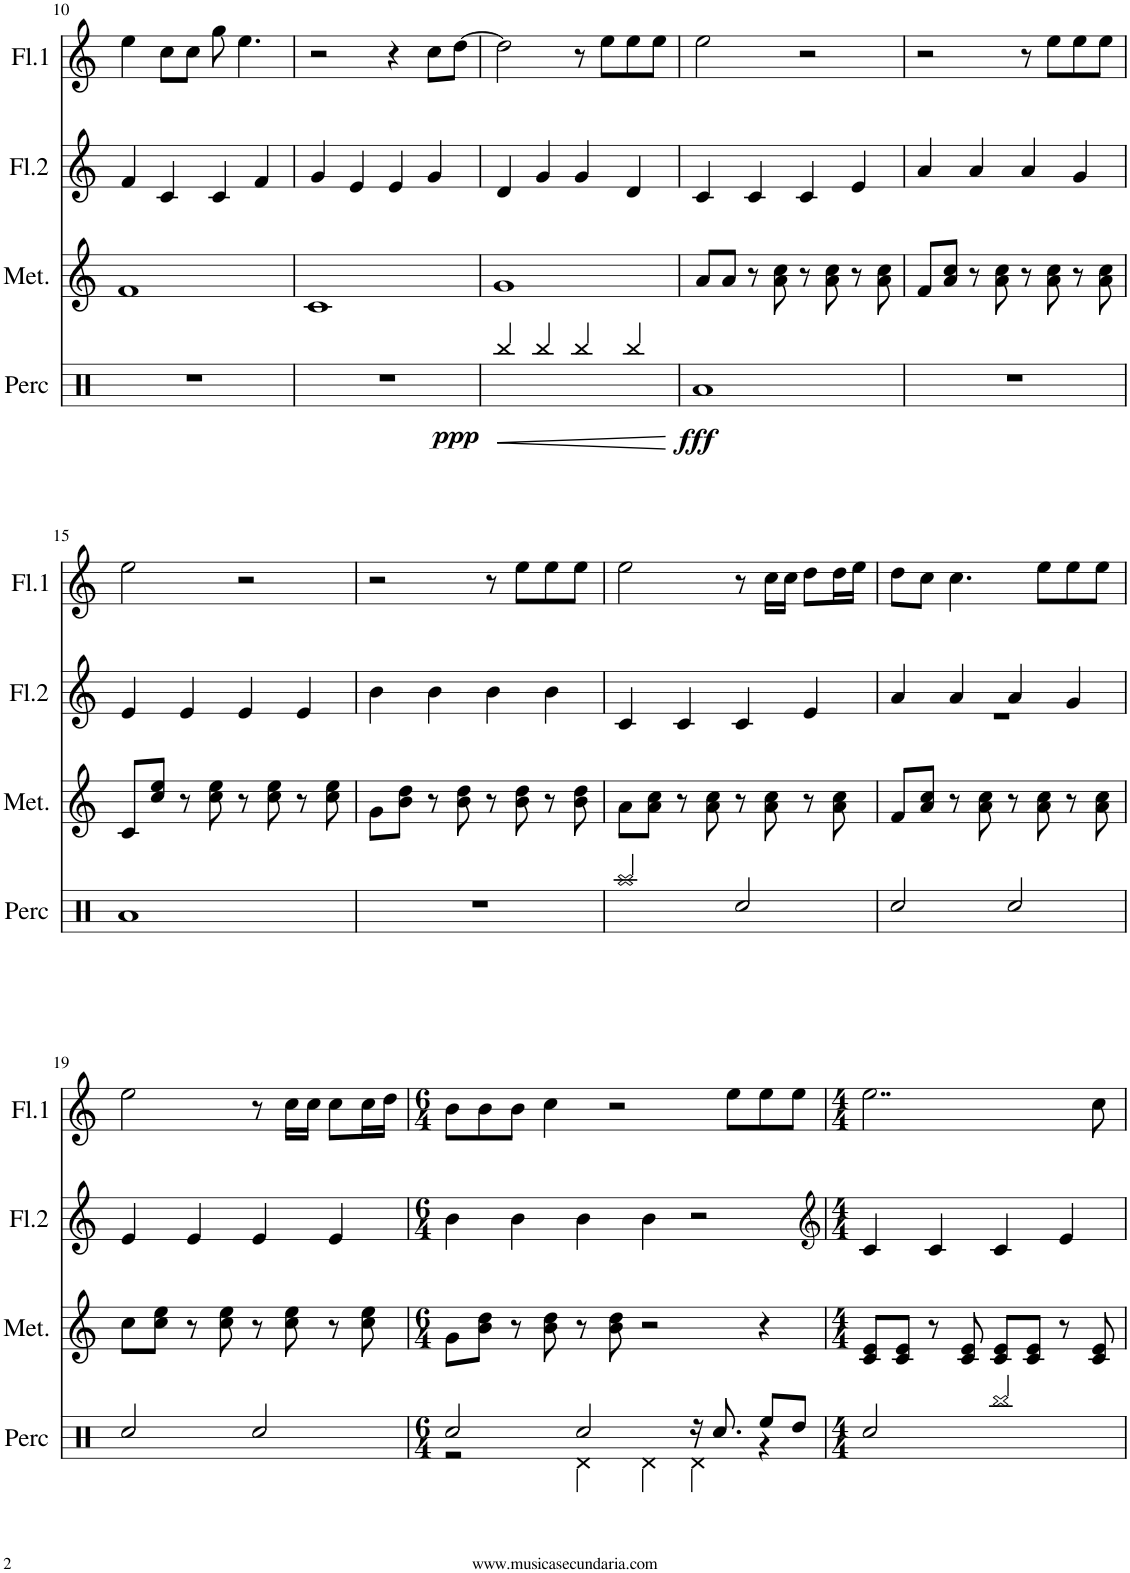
**kern	**dynam	**kern	**kern	**kern
*part4	*part4	*part3	*part2	*part1
*staff4	*staff4	*staff3	*staff2	*staff1
*I"Percusión	*	*I"Met. Alto	*I"Flauta 2	*I"Flauta 1
*I'Perc	*	*I'Met.	*I'Fl.2	*I'Fl.1
!!LO:PB:g=z
*clefX	*	*clefG2	*clefG2	*clefG2
*k[]	*	*k[]	*k[]	*k[]
*M4/4	*	*M4/4	*M4/4	*M4/4
=10	=10	=10	=10	=10
1r	.	1f	4f/	4ee\
.	.	.	4c/	8cc\L
.	.	.	.	8cc\J
.	.	.	4c/	8gg\
.	.	.	.	4.ee\
.	.	.	4f/	.
=11	=11	=11	=11	=11
!	!LO:DY:b	!	!	!
1r	ppp	1c	4g/	2r
.	.	.	4e/	.
.	.	.	4e/	4r
.	.	.	4g/	8cc\L
.	.	.	.	[8dd\J
=12	=12	=12	=12	=12
!	!LO:HP:b	!	!	!
4Rbb/	<	1g	4d/	2dd\]
4Rbb/	.	.	4g/	.
4Rbb/	.	.	4g/	8r
.	.	.	.	8ee\L
4Rbb/	.	.	4d/	8ee\
.	.	.	.	8ee\J
.	[	.	.	.
=13	=13	=13	=13	=13
!	!LO:DY:b	!	!	!
1Ra	fff	8a/L	4c/	2ee\
.	.	8a/J	.	.
.	.	8r	4c/	.
.	.	8a\ 8cc\	.	.
.	.	8r	4c/	2r
.	.	8a\ 8cc\	.	.
.	.	8r	4e/	.
.	.	8a\ 8cc\	.	.
=14	=14	=14	=14	=14
1r	.	8f/L	4a/	2r
.	.	8a/ 8cc/J	.	.
.	.	8r	4a/	.
.	.	8a\ 8cc\	.	.
.	.	8r	4a/	8r
.	.	8a\ 8cc\	.	8ee\L
.	.	8r	4g/	8ee\
.	.	8a\ 8cc\	.	8ee\J
!!LO:LB:g=z
=15	=15	=15	=15	=15
1Ra	.	8c/L	4e/	2ee\
.	.	8cc/ 8ee/J	.	.
.	.	8r	4e/	.
.	.	8cc\ 8ee\	.	.
.	.	8r	4e/	2r
.	.	8cc\ 8ee\	.	.
.	.	8r	4e/	.
.	.	8cc\ 8ee\	.	.
=16	=16	=16	=16	=16
1r	.	8g\L	4b\	2r
.	.	8b\ 8dd\J	.	.
.	.	8r	4b\	.
.	.	8b\ 8dd\	.	.
.	.	8r	4b\	8r
.	.	8b\ 8dd\	.	8ee\L
.	.	8r	4b\	8ee\
.	.	8b\ 8dd\	.	8ee\J
=17	=17	=17	=17	=17
2Raa/	.	8a\L	4c/	2ee\
.	.	8a\ 8cc\J	.	.
.	.	8r	4c/	.
.	.	8a\ 8cc\	.	.
2Rcc/	.	8r	4c/	8r
.	.	8a\ 8cc\	.	16cc\LL
.	.	.	.	16cc\JJ
.	.	8r	4e/	8dd\L
.	.	8a\ 8cc\	.	16dd\L
.	.	.	.	16ee\JJ
=18	=18	=18	=18	=18
*	*	*	*^	*
2Rcc/	.	8f/L	4a/	1r	8dd\L
.	.	8a/ 8cc/J	.	.	8cc\J
.	.	8r	4a/	.	4.cc\
.	.	8a\ 8cc\	.	.	.
2Rcc/	.	8r	4a/	.	.
.	.	8a\ 8cc\	.	.	8ee\L
.	.	8r	4g/	.	8ee\
.	.	8a\ 8cc\	.	.	8ee\J
*	*	*	*v	*v	*
!!LO:LB:g=z
=19	=19	=19	=19	=19
2Rcc/	.	8cc\L	4e/	2ee\
.	.	8cc\ 8ee\J	.	.
.	.	8r	4e/	.
.	.	8cc\ 8ee\	.	.
2Rcc/	.	8r	4e/	8r
.	.	8cc\ 8ee\	.	16cc\LL
.	.	.	.	16cc\JJ
.	.	8r	4e/	8cc\L
.	.	8cc\ 8ee\	.	16cc\L
.	.	.	.	16dd\JJ
=20	=20	=20	=20	=20
*M6/4	*	*M6/4	*M6/4	*M6/4
*^	*	*	*	*
2Rcc/	2r	.	8g\L	4b\	8b\L
.	.	.	8b\ 8dd\J	.	8b\
.	.	.	8r	4b\	8b\J
.	.	.	8b\ 8dd\	.	4cc\
2Rcc/	4Rd\	.	8r	4b\	.
.	.	.	8b\ 8dd\	.	2r
.	4Rd\	.	2r	4b\	.
16r	4Rd\	.	.	2r	.
8.Rcc/	.	.	.	.	.
.	.	.	.	.	8ee\L
8Ree/L	4r	.	4r	.	8ee\
8Rdd/J	.	.	.	.	8ee\J
*v	*v	*	*	*	*
=21	=21	=21	=21	=21
*	*	*	*clefG2	*
*M4/4	*	*M4/4	*M4/4	*M4/4
2Rcc/	.	8c/ 8e/L	4c/	2..ee\
.	.	8c/ 8e/J	.	.
.	.	8r	4c/	.
.	.	8c/ 8e/	.	.
2Rbb/	.	8c/ 8e/L	4c/	.
.	.	8c/ 8e/J	.	.
.	.	8r	4e/	.
.	.	8c/ 8e/	.	8cc\
=	=	=	=	=
*-	*-	*-	*-	*-
